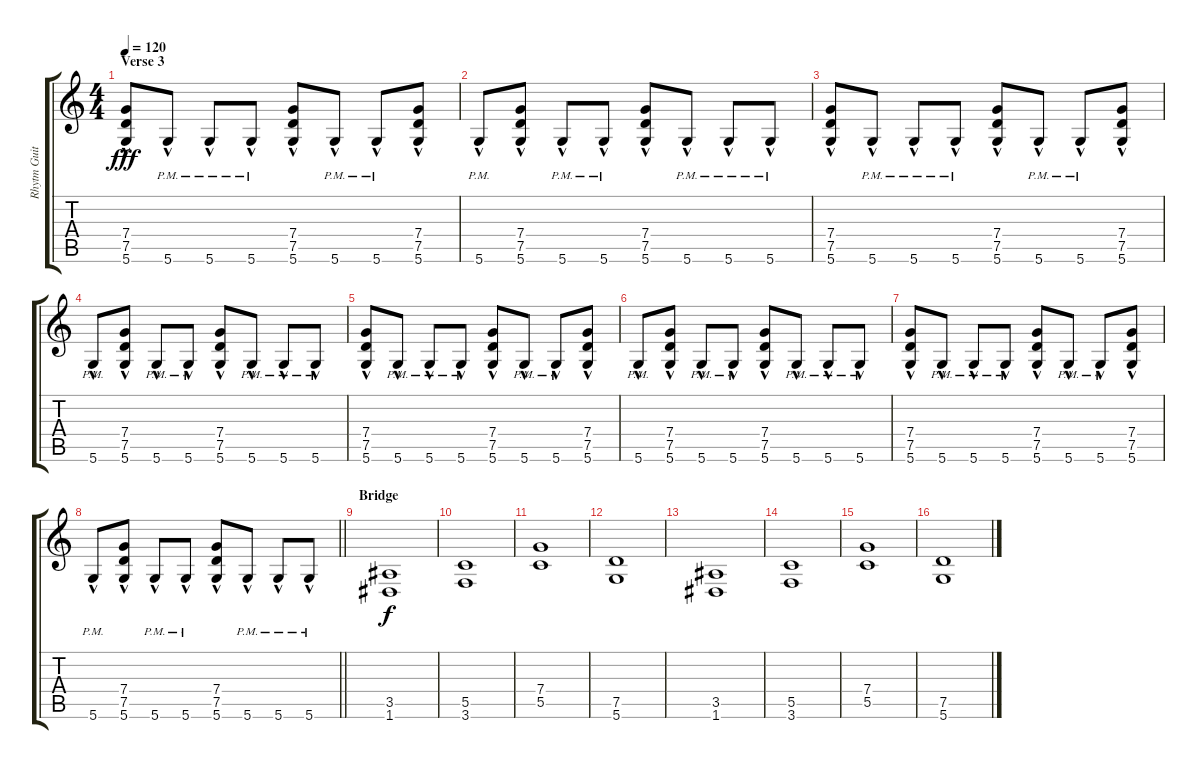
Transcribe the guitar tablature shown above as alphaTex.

\track ("Rhytm Guitar L" "Rhytm Guit") {instrument distortionguitar}
\staff {score tabs}
\tuning (D4 A3 F3 C3 G2 D2) {hide}
\ts (4 4)
\section ("" "Verse 3")
\tempo 120
\clef g2
\ks c
(7.4 7.5 5.6{hac}).8{dy fff} 5.6{hac pm}.8 5.6{hac pm}.8 5.6{hac pm}.8 (7.4 7.5 5.6{hac}).8 5.6{hac pm}.8 5.6{hac pm}.8 (7.4 7.5 5.6{hac}).8 |
5.6{hac pm}.8 (7.4 7.5 5.6{hac}).8 5.6{hac pm}.8 5.6{hac pm}.8 (7.4 7.5 5.6{hac}).8 5.6{hac pm}.8 5.6{hac pm}.8 5.6{hac pm}.8 |
(7.4 7.5 5.6{hac}).8 5.6{hac pm}.8 5.6{hac pm}.8 5.6{hac pm}.8 (7.4 7.5 5.6{hac}).8 5.6{hac pm}.8 5.6{hac pm}.8 (7.4 7.5 5.6{hac}).8 |
5.6{hac pm}.8 (7.4 7.5 5.6{hac}).8 5.6{hac pm}.8 5.6{hac pm}.8 (7.4 7.5 5.6{hac}).8 5.6{hac pm}.8 5.6{hac pm}.8 5.6{hac pm}.8 |
(7.4 7.5 5.6{hac}).8 5.6{hac pm}.8 5.6{hac pm}.8 5.6{hac pm}.8 (7.4 7.5 5.6{hac}).8 5.6{hac pm}.8 5.6{hac pm}.8 (7.4 7.5 5.6{hac}).8 |
5.6{hac pm}.8 (7.4 7.5 5.6{hac}).8 5.6{hac pm}.8 5.6{hac pm}.8 (7.4 7.5 5.6{hac}).8 5.6{hac pm}.8 5.6{hac pm}.8 5.6{hac pm}.8 |
(7.4 7.5 5.6{hac}).8 5.6{hac pm}.8 5.6{hac pm}.8 5.6{hac pm}.8 (7.4 7.5 5.6{hac}).8 5.6{hac pm}.8 5.6{hac pm}.8 (7.4 7.5 5.6{hac}).8 |
\barLineRight lightlight
5.6{hac pm}.8 (7.4 7.5 5.6{hac}).8 5.6{hac pm}.8 5.6{hac pm}.8 (7.4 7.5 5.6{hac}).8 5.6{hac pm}.8 5.6{hac pm}.8 5.6{hac pm}.8 |
\section ("" "Bridge")
(3.5 1.6).1{dy f} |
(5.5 3.6).1 |
(7.4 5.5).1 |
(7.5 5.6).1 |
(3.5 1.6).1 |
(5.5 3.6).1 |
(7.4 5.5).1 |
(7.5 5.6).1
